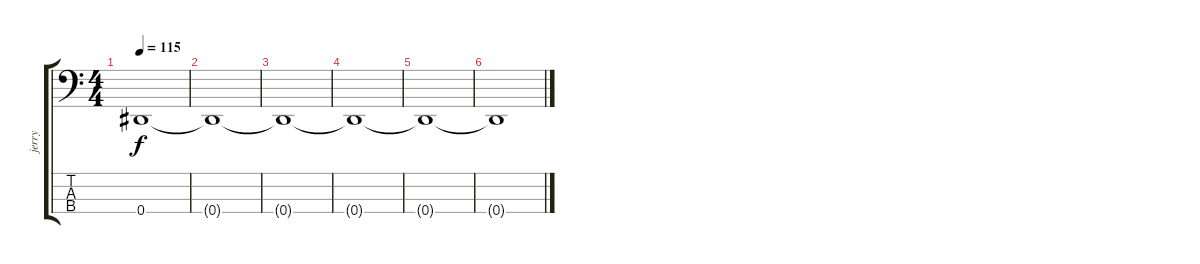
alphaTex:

\track ("jerry" "jerry") {instrument electricbassfinger}
\staff {score tabs}
\tuning (Gb2 Db2 Ab1 Eb1) {hide}
\ts (4 4)
\tempo 115
\clef f4
\ks c
0.4{t}.1{dy f} |
0.4{t}.1 |
0.4{t}.1 |
0.4{t}.1 |
0.4{t}.1 |
0.4{t}.1
